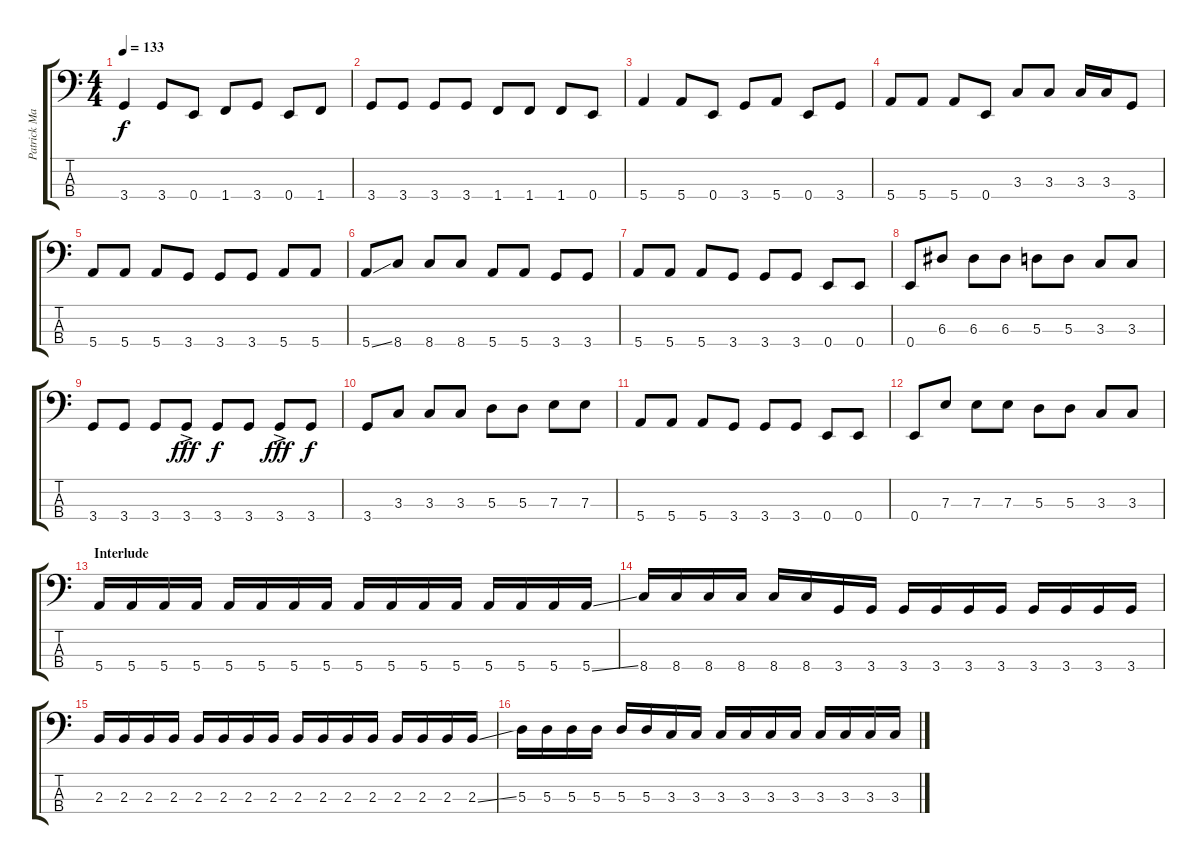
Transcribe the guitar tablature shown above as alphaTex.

\track ("Patrick Matthews - Bass" "Patrick Ma") {instrument electricbassfinger}
\staff {score tabs}
\tuning (G2 D2 A1 E1) {hide}
\ts (4 4)
\tempo 133
\clef f4
\ks c
3.4.4{dy f} 3.4.8 0.4.8 1.4.8 3.4.8 0.4.8 1.4.8 |
3.4.8 3.4.8 3.4.8 3.4.8 1.4.8 1.4.8 1.4.8 0.4.8 |
5.4.4 5.4.8 0.4.8 3.4.8 5.4.8 0.4.8 3.4.8 |
5.4.8 5.4.8 5.4.8 0.4.8 3.3.8 3.3.8 3.3.16 3.3.16 3.4.8 |
5.4.8 5.4.8 5.4.8 3.4.8 3.4.8 3.4.8 5.4.8 5.4.8 |
5.4{ss}.8 8.4.8 8.4.8 8.4.8 5.4.8 5.4.8 3.4.8 3.4.8 |
5.4.8 5.4.8 5.4.8 3.4.8 3.4.8 3.4.8 0.4.8 0.4.8 |
0.4.8 6.3.8 6.3.8 6.3.8 5.3.8 5.3.8 3.3.8 3.3.8 |
3.4.8 3.4.8 3.4.8 3.4{ac}.8{dy fff} 3.4.8{dy f} 3.4.8 3.4{ac}.8{dy fff} 3.4.8{dy f} |
3.4.8 3.3.8 3.3.8 3.3.8 5.3.8 5.3.8 7.3.8 7.3.8 |
5.4.8 5.4.8 5.4.8 3.4.8 3.4.8 3.4.8 0.4.8 0.4.8 |
0.4.8 7.3.8 7.3.8 7.3.8 5.3.8 5.3.8 3.3.8 3.3.8 |
\section ("" "Interlude")
5.4.16 5.4.16 5.4.16 5.4.16 5.4.16 5.4.16 5.4.16 5.4.16 5.4.16 5.4.16 5.4.16 5.4.16 5.4.16 5.4.16 5.4.16 5.4{ss}.16 |
8.4.16 8.4.16 8.4.16 8.4.16 8.4.16 8.4.16 3.4.16 3.4.16 3.4.16 3.4.16 3.4.16 3.4.16 3.4.16 3.4.16 3.4.16 3.4.16 |
2.3.16 2.3.16 2.3.16 2.3.16 2.3.16 2.3.16 2.3.16 2.3.16 2.3.16 2.3.16 2.3.16 2.3.16 2.3.16 2.3.16 2.3.16 2.3{ss}.16 |
5.3.16 5.3.16 5.3.16 5.3.16 5.3.16 5.3.16 3.3.16 3.3.16 3.3.16 3.3.16 3.3.16 3.3.16 3.3.16 3.3.16 3.3.16 3.3.16
